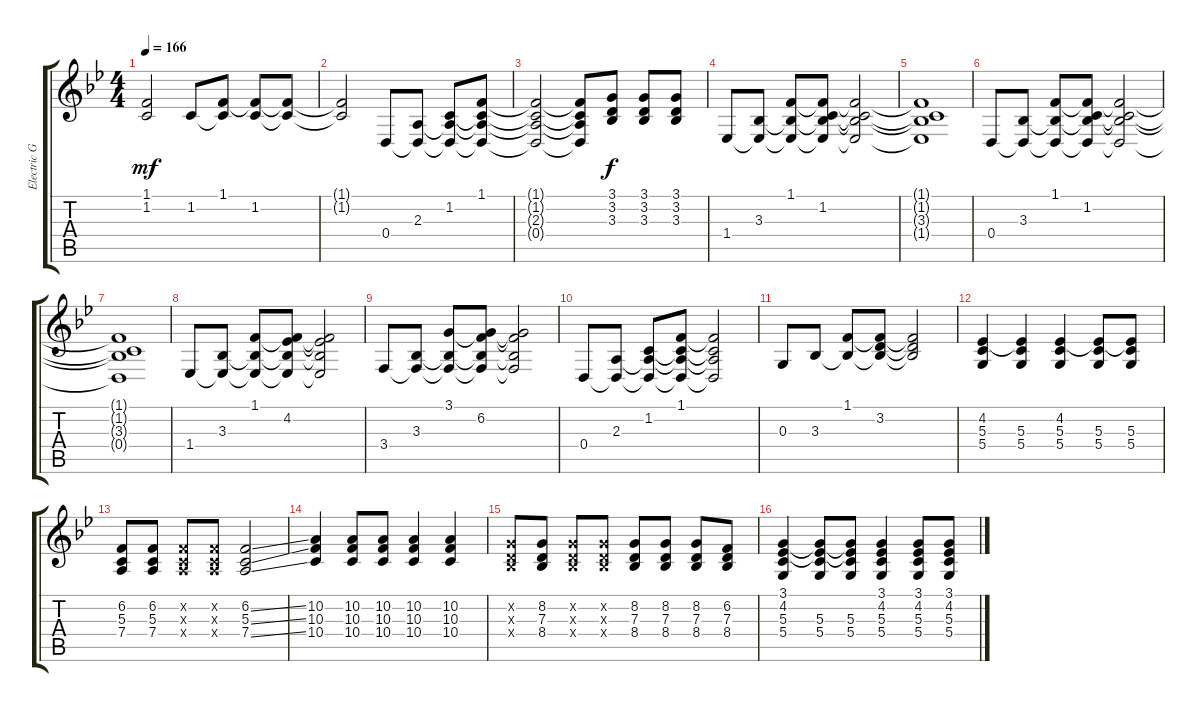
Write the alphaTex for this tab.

\track ("Electric Guitar" "Electric G") {instrument lead7fifths}
\staff {score tabs}
\tuning (E4 B3 G3 D3 A2 E2) {hide}
\ts (4 4)
\tempo 166
\clef g2
\ks gminor
(1.1{t} 1.2{t}).2{dy mf} 1.2.8 (1.1 1.2{t}).8 (1.1{t} 1.2).8 (1.1{t} 1.2{t}).8 |
(1.1{t} 1.2{t}).2 0.4.8 (2.3 0.4{t}).8 (1.2 2.3{t} 0.4{t}).8 (1.1 1.2{t} 2.3{t} 0.4{t}).8 |
(1.1{t} 1.2{t} 2.3{t} 0.4{t}).2 (1.1{t} 1.2{t} 2.3{t} 0.4{t}).8 (3.1 3.2 3.3).8{dy f} (3.1 3.2 3.3).8 (3.1 3.2 3.3).8 |
1.4.8 (3.3 1.4{t}).8 (1.1 3.3{t} 1.4{t}).8 (1.1{t} 1.2 3.3{t} 1.4{t}).8 (1.1{t} 1.2{t} 3.3{t} 1.4{t}).2 |
(1.1{t} 1.2{t} 3.3{t} 1.4{t}).1 |
0.4.8 (3.3 0.4{t}).8 (1.1 3.3{t} 0.4{t}).8 (1.1{t} 1.2 3.3{t} 0.4{t}).8 (1.1{t} 1.2{t} 3.3{t} 0.4{t}).2 |
(1.1{t} 1.2{t} 3.3{t} 0.4{t}).1 |
1.4.8 (3.3 1.4{t}).8 (1.1 3.3{t} 1.4{t}).8 (1.1{t} 4.2 3.3{t} 1.4{t}).8 (1.1{t} 4.2{t} 3.3{t} 1.4{t}).2 |
3.4.8 (3.3 3.4{t}).8 (3.1 3.3{t} 3.4{t}).8 (3.1{t} 6.2 3.3{t} 3.4{t}).8 (3.1{t} 6.2{t} 3.3{t} 3.4{t}).2 |
0.4.8 (2.3 0.4{t}).8 (1.2 2.3{t} 0.4{t}).8 (1.1 1.2{t} 2.3{t} 0.4{t}).8 (1.1{t} 1.2{t} 2.3{t} 0.4{t}).2 |
0.3.8 3.3.8 (1.1 3.3{t}).8 (1.1{t} 3.2 3.3{t}).8 (1.1{t} 3.2{t} 3.3{t}).2 |
(4.2 5.3 5.4).4 (4.2{t} 5.3 5.4).4 (4.2 5.3 5.4).4 (4.2{t} 5.3 5.4).8 (4.2{t} 5.3 5.4).8 |
(6.2 5.3 7.4).8 (6.2 5.3 7.4).8 (6.2{x} 5.3{x} 7.4{x}).8 (6.2{x} 5.3{x} 7.4{x}).8 (6.2{ss} 5.3{ss} 7.4{ss}).2 |
(10.2 10.3 10.4).4 (10.2 10.3 10.4).8 (10.2 10.3 10.4).8 (10.2 10.3 10.4).4 (10.2 10.3 10.4).4 |
(8.2{x} 7.3{x} 8.4{x}).8 (8.2 7.3 8.4).8 (8.2{x} 7.3{x} 8.4{x}).8 (8.2{x} 7.3{x} 8.4{x}).8 (8.2 7.3 8.4).8 (8.2 7.3 8.4).8 (8.2 7.3 8.4).8 (6.2 7.3 8.4).8 |
(3.1 4.2 5.3 5.4).4 (3.1{t} 4.2{t} 5.3 5.4).8 (3.1{t} 4.2{t} 5.3 5.4).8 (3.1 4.2 5.3 5.4).4 (3.1 4.2 5.3 5.4).8 (3.1 4.2 5.3 5.4).8
